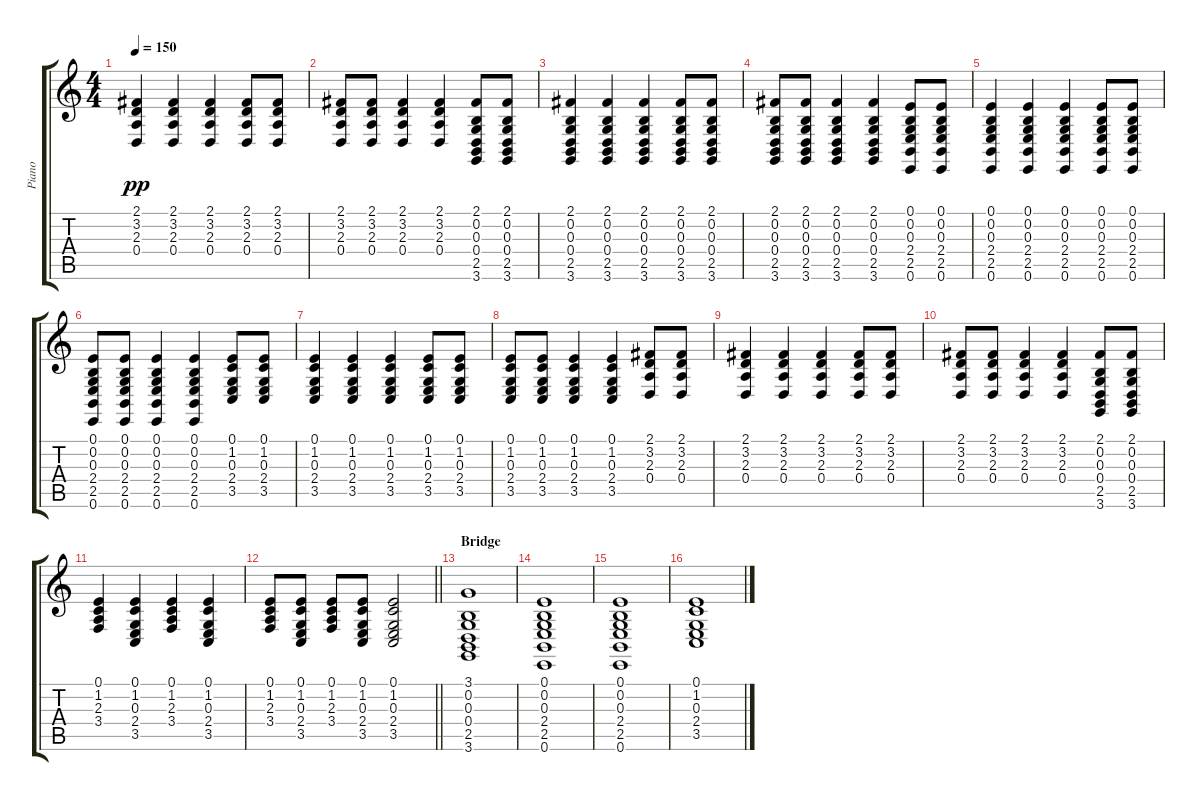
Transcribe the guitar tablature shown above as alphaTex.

\track ("Piano" "Piano") {instrument acousticgrandpiano}
\staff {score tabs}
\tuning (E4 B3 G3 D3 A2 E2) {hide}
\ts (4 4)
\tempo 150
\clef g2
\ks c
(2.1 3.2 2.3 0.4).4{dy pp} (2.1 3.2 2.3 0.4).4 (2.1 3.2 2.3 0.4).4 (2.1 3.2 2.3 0.4).8 (2.1 3.2 2.3 0.4).8 |
(2.1 3.2 2.3 0.4).8 (2.1 3.2 2.3 0.4).8 (2.1 3.2 2.3 0.4).4 (2.1 3.2 2.3 0.4).4 (2.1 0.2 0.3 0.4 2.5 3.6).8 (2.1 0.2 0.3 0.4 2.5 3.6).8 |
(2.1 0.2 0.3 0.4 2.5 3.6).4 (2.1 0.2 0.3 0.4 2.5 3.6).4 (2.1 0.2 0.3 0.4 2.5 3.6).4 (2.1 0.2 0.3 0.4 2.5 3.6).8 (2.1 0.2 0.3 0.4 2.5 3.6).8 |
(2.1 0.2 0.3 0.4 2.5 3.6).8 (2.1 0.2 0.3 0.4 2.5 3.6).8 (2.1 0.2 0.3 0.4 2.5 3.6).4 (2.1 0.2 0.3 0.4 2.5 3.6).4 (0.1 0.2 0.3 2.4 2.5 0.6).8 (0.1 0.2 0.3 2.4 2.5 0.6).8 |
(0.1 0.2 0.3 2.4 2.5 0.6).4 (0.1 0.2 0.3 2.4 2.5 0.6).4 (0.1 0.2 0.3 2.4 2.5 0.6).4 (0.1 0.2 0.3 2.4 2.5 0.6).8 (0.1 0.2 0.3 2.4 2.5 0.6).8 |
(0.1 0.2 0.3 2.4 2.5 0.6).8 (0.1 0.2 0.3 2.4 2.5 0.6).8 (0.1 0.2 0.3 2.4 2.5 0.6).4 (0.1 0.2 0.3 2.4 2.5 0.6).4 (0.1 1.2 0.3 2.4 3.5).8 (0.1 1.2 0.3 2.4 3.5).8 |
(0.1 1.2 0.3 2.4 3.5).4 (0.1 1.2 0.3 2.4 3.5).4 (0.1 1.2 0.3 2.4 3.5).4 (0.1 1.2 0.3 2.4 3.5).8 (0.1 1.2 0.3 2.4 3.5).8 |
(0.1 1.2 0.3 2.4 3.5).8 (0.1 1.2 0.3 2.4 3.5).8 (0.1 1.2 0.3 2.4 3.5).4 (0.1 1.2 0.3 2.4 3.5).4 (2.1 3.2 2.3 0.4).8 (2.1 3.2 2.3 0.4).8 |
(2.1 3.2 2.3 0.4).4 (2.1 3.2 2.3 0.4).4 (2.1 3.2 2.3 0.4).4 (2.1 3.2 2.3 0.4).8 (2.1 3.2 2.3 0.4).8 |
(2.1 3.2 2.3 0.4).8 (2.1 3.2 2.3 0.4).8 (2.1 3.2 2.3 0.4).4 (2.1 3.2 2.3 0.4).4 (2.1 0.2 0.3 0.4 2.5 3.6).8 (2.1 0.2 0.3 0.4 2.5 3.6).8 |
(0.1 1.2 2.3 3.4).4 (0.1 1.2 0.3 2.4 3.5).4 (0.1 1.2 2.3 3.4).4 (0.1 1.2 0.3 2.4 3.5).4 |
\barLineRight lightlight
(0.1 1.2 2.3 3.4).8 (0.1 1.2 0.3 2.4 3.5).8 (0.1 1.2 2.3 3.4).8 (0.1 1.2 0.3 2.4 3.5).8 (0.1 1.2 0.3 2.4 3.5).2 |
\section ("" "Bridge")
(3.1 0.2 0.3 0.4 2.5 3.6).1 |
(0.1 0.2 0.3 2.4 2.5 0.6).1 |
(0.1 0.2 0.3 2.4 2.5 0.6).1 |
(0.1 1.2 0.3 2.4 3.5).1
